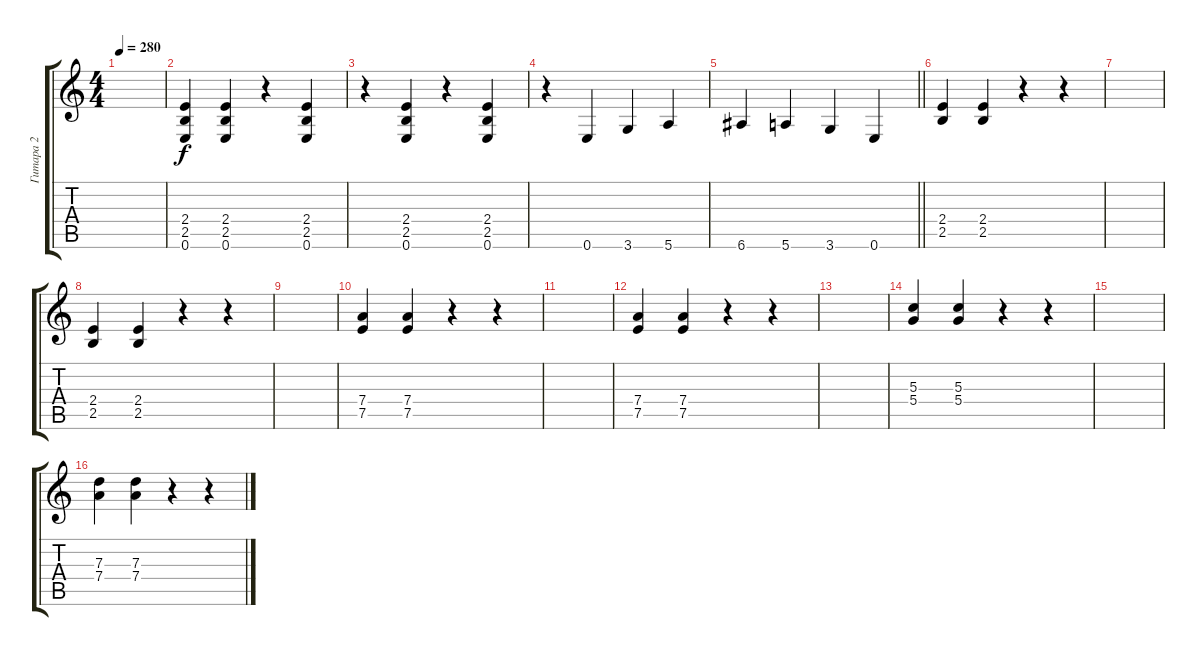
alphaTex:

\track ("Гитара 2" "Гитара 2") {instrument overdrivenguitar}
\staff {score tabs}
\tuning (E4 B3 G3 D3 A2 E2) {hide}
\ts (4 4)
\tempo 280
\clef g2
\ks c
|
(2.4 2.5 0.6).4 (2.4 2.5 0.6).4 r.4 (2.4 2.5 0.6).4 |
r.4 (2.4 2.5 0.6).4 r.4 (2.4 2.5 0.6).4 |
r.4 0.6.4 3.6.4 5.6.4 |
\barLineRight lightlight
6.6.4 5.6.4 3.6.4 0.6.4 |
(2.4 2.5).4 (2.4 2.5).4 r.4 r.4 |
|
(2.4 2.5).4 (2.4 2.5).4 r.4 r.4 |
|
(7.4 7.5).4 (7.4 7.5).4 r.4 r.4 |
|
(7.4 7.5).4 (7.4 7.5).4 r.4 r.4 |
|
(5.3 5.4).4 (5.3 5.4).4 r.4 r.4 |
|
(7.3 7.4).4 (7.3 7.4).4 r.4 r.4
